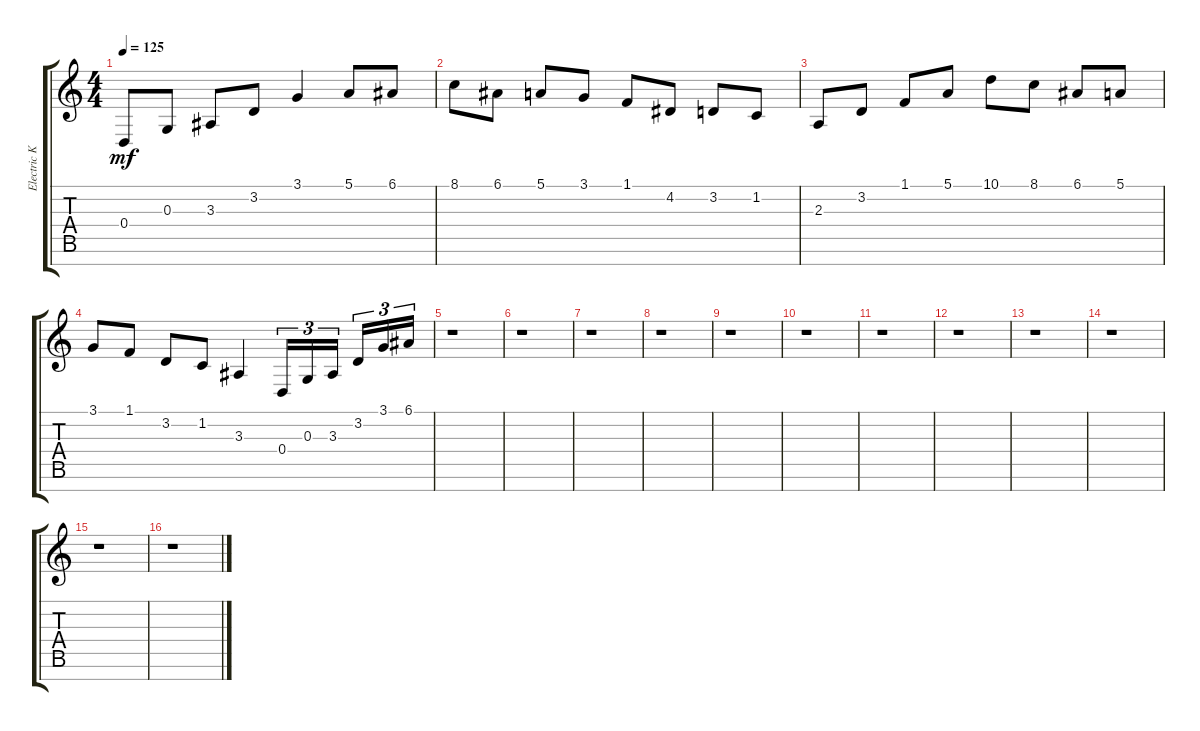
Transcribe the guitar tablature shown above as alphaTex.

\track ("Electric Kantele (Staff 2)" "Electric K") {instrument celesta}
\staff {score tabs}
\tuning (E4 B3 G3 D3 A2 E2 B1) {hide}
\ts (4 4)
\tempo 125
\clef g2
\ks c
0.4.8{dy mf} 0.3.8 3.3.8 3.2.8 3.1.4 5.1.8 6.1.8 |
8.1.8 6.1.8 5.1.8 3.1.8 1.1.8 4.2.8 3.2.8 1.2.8 |
2.3.8 3.2.8 1.1.8 5.1.8 10.1.8 8.1.8 6.1.8 5.1.8 |
3.1.8 1.1.8 3.2.8 1.2.8 3.3.4 0.4.16{tu (3 2)} 0.3.16{tu (3 2)} 3.3.16{tu (3 2)} 3.2.16{tu (3 2)} 3.1.16{tu (3 2)} 6.1.16{tu (3 2)} |
r.1 |
r.1 |
r.1 |
r.1 |
r.1 |
r.1 |
r.1 |
r.1 |
r.1 |
r.1 |
r.1 |
r.1
